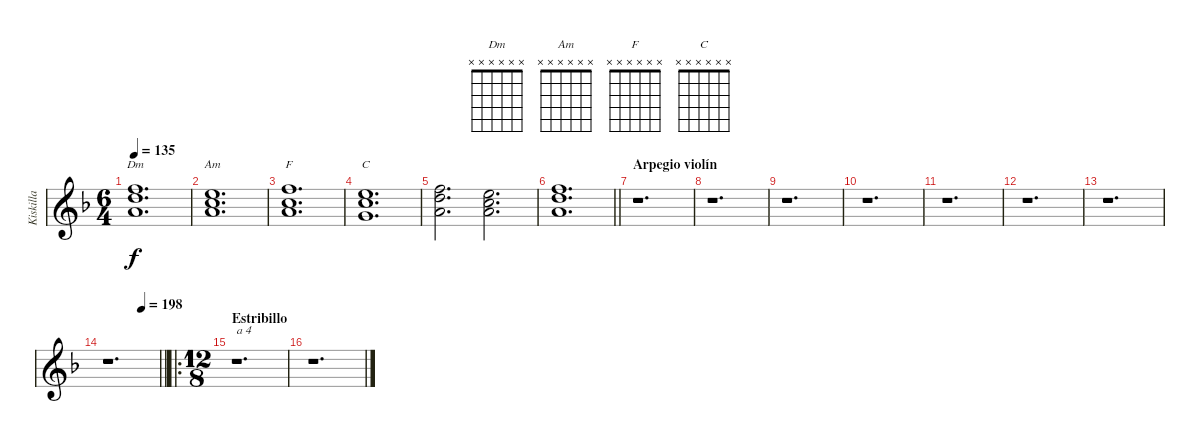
\track ("Kiskilla" "Kiskilla") {instrument stringensemble1}
\staff {score}
\tuning (E4 B3 G3 D3 A2 E2) {hide}
\chord ("Dm" x x x x x x)
\chord ("Am" x x x x x x)
\chord ("F" x x x x x x)
\chord ("C" x x x x x x)
\ts (6 4)
\tempo 135
\clef g2
\ks dminor
(13.1 15.2 14.3).1{d ch "Dm" dy f} |
(12.1 13.2 14.3).1{d ch "Am"} |
(13.1 13.2 14.3).1{d ch "F"} |
(12.1 13.2 12.3).1{d ch "C"} |
(13.1 15.2 14.3).2{d} (12.1 13.2 14.3).2{d} |
\barLineRight lightlight
(13.1 15.2 14.3).1{d} |
\section ("" "Arpegio violín")
r.1{d} |
r.1{d} |
r.1{d} |
r.1{d} |
r.1{d} |
r.1{d} |
r.1{d} |
\tempo (198 0.6666666666666666)
\barLineRight lightlight
r.1{d} |
\ro
\ts (12 8)
\section ("" "Estribillo")
r.1{d txt "a 4"} |
r.1{d}
